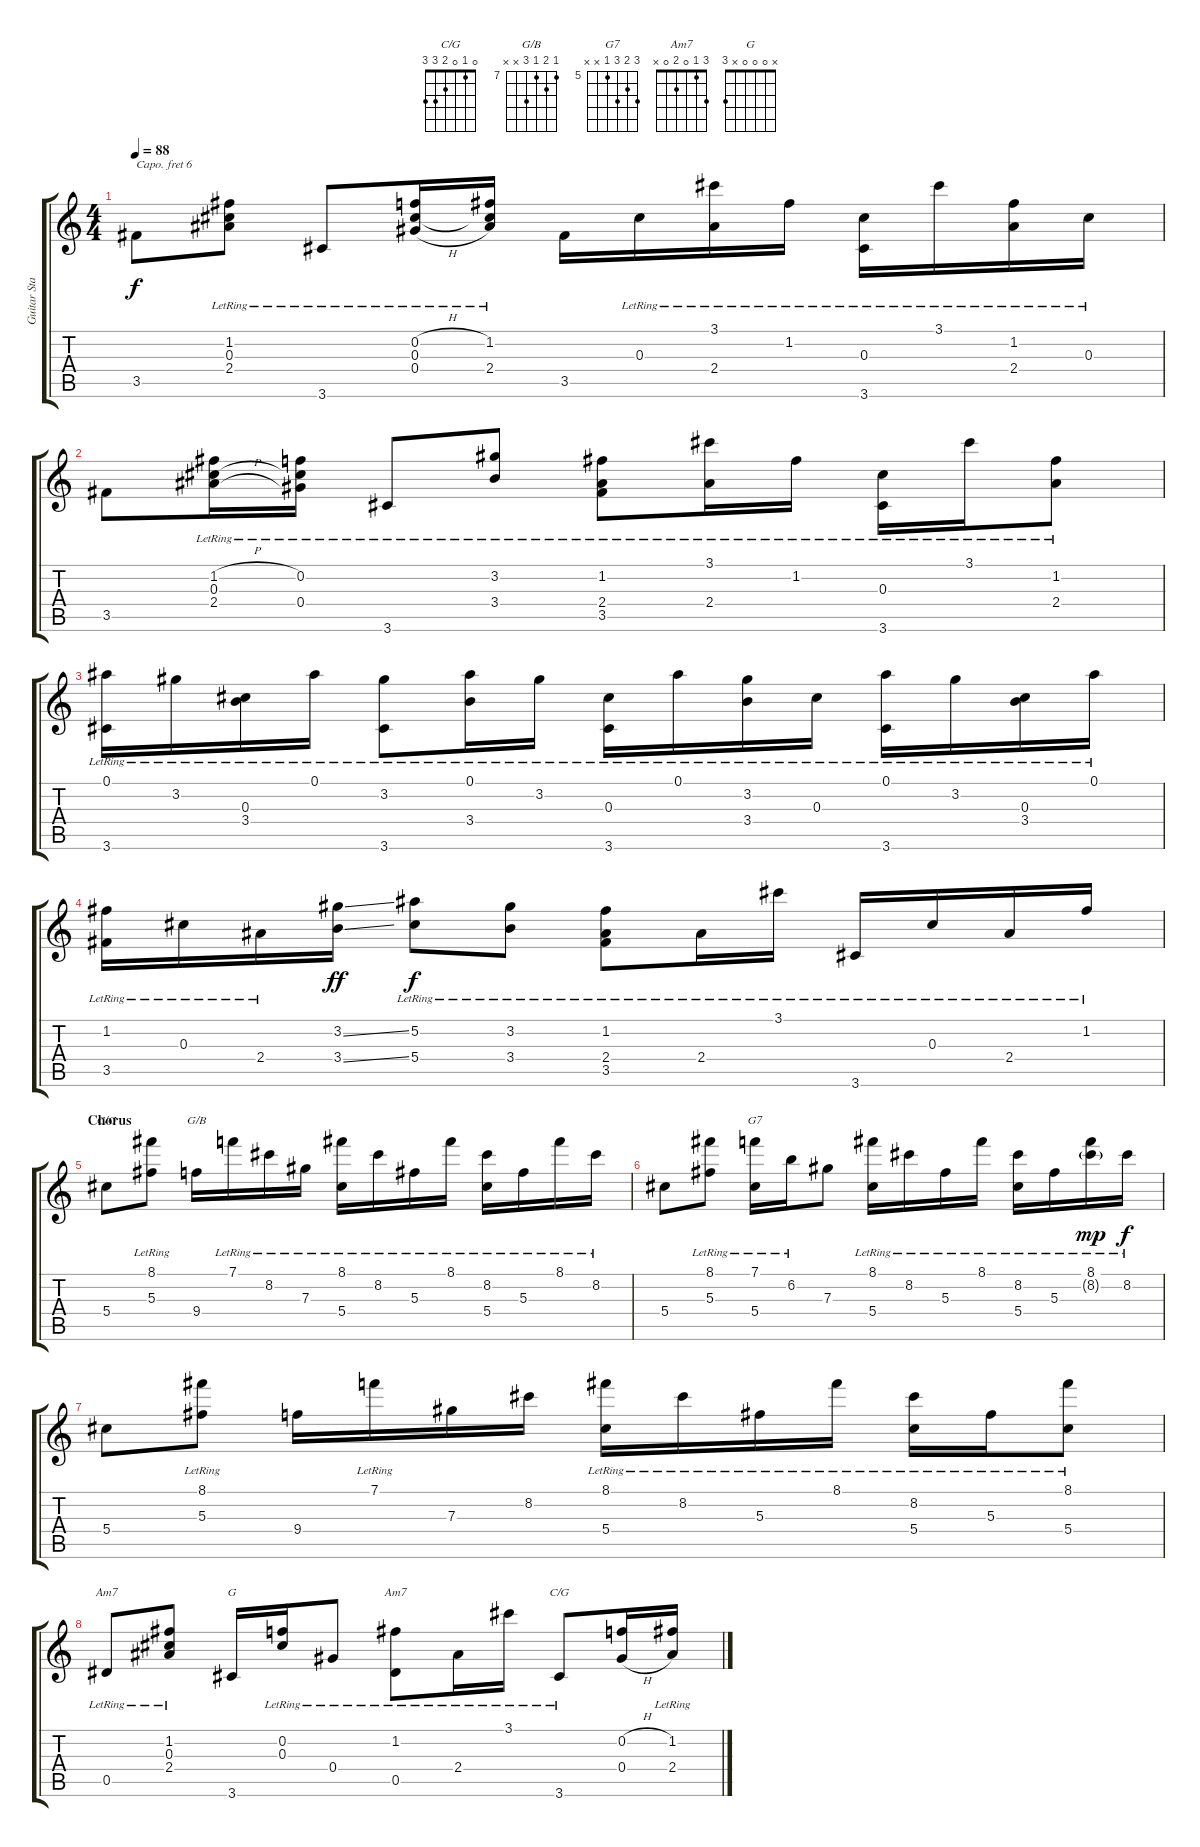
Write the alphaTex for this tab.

\track ("Guitar Standard tuning" "Guitar Sta") {instrument acousticguitarnylon}
\staff {score tabs}
\capo 6
\tuning (E4 B3 G3 D3 A2 E2) {hide}
\chord ("C/G" 8 8 5 5 x x) {firstfret 5}
\chord ("G/B" 7 8 7 9 x x) {firstfret 7}
\chord ("G7" 7 6 7 5 x x) {firstfret 5}
\chord ("Am7" x 1 0 2 0 x)
\chord ("G" x 0 0 0 x 3)
\chord ("Am7" 3 1 0 2 0 x)
\chord ("C/G" 0 1 0 2 3 3)
\ts (4 4)
\tempo 88
\clef g2
\ks c
3.5.8{dy f} (1.2{lr} 0.3{lr} 2.4{lr}).8 3.6{lr}.8 (0.2{h} 0.3{lr} 0.4{h}).16 (1.2{lr} 0.3{t} 2.4{lr}).16 3.5.16 0.3{lr}.16 (3.1{lr} 2.4{lr}).16 1.2{lr}.16 (0.3{lr} 3.6{lr}).16 3.1{lr}.16 (1.2{lr} 2.4{lr}).16 0.3{lr}.16 |
3.5.8 (1.2{h} 0.3{lr} 2.4{h}).16 (0.2{lr} 0.3{t} 0.4{lr}).16 3.6{lr}.8 (3.2{lr} 3.4{lr}).8 (1.2{lr} 2.4{lr} 3.5).8 (3.1{lr} 2.4{lr}).16 1.2{lr}.16 (0.3{lr} 3.6{lr}).16 3.1{lr}.16 (1.2{lr} 2.4{lr}).8 |
(0.1{lr} 3.6{lr}).16 3.2{lr}.16 (0.3{lr} 3.4{lr}).16 0.1{lr}.16 (3.2{lr} 3.6{lr}).8 (0.1{lr} 3.4{lr}).16 3.2{lr}.16 (0.3{lr} 3.6{lr}).16 0.1{lr}.16 (3.2{lr} 3.4{lr}).16 0.3{lr}.16 (0.1{lr} 3.6{lr}).16 3.2{lr}.16 (0.3{lr} 3.4{lr}).16 0.1{lr}.16 |
(1.2{lr} 3.5).16 0.3{lr}.16 2.4{lr}.16 (3.2{ss} 3.4{ss}).16{dy ff} (5.2{lr} 5.4{lr}).8{dy f} (3.2{lr} 3.4{lr}).8 (1.2{lr} 2.4{lr} 3.5).8 2.4{lr}.16 3.1{lr}.16 3.6{lr}.16 0.3{lr}.16 2.4{lr}.16 1.2{lr}.16 |
\section ("" "Chorus")
5.4.8{ch "C/G"} (8.1{lr} 5.3{lr}).8 9.4.16{ch "G/B"} 7.1{lr}.16 8.2{lr}.16 7.3{lr}.16 (8.1{lr} 5.4).16 8.2{lr}.16 5.3{lr}.16 8.1{lr}.16 (8.2{lr} 5.4).16 5.3{lr}.16 8.1{lr}.16 8.2{lr}.16 |
5.4.8 (8.1{lr} 5.3{lr}).8 (7.1{lr} 5.4).16{ch "G7"} 6.2{lr}.16 7.3.8 (8.1{lr} 5.4).16 8.2{lr}.16 5.3{lr}.16 8.1{lr}.16 (8.2{lr} 5.4).16 5.3{lr}.16 (8.1{lr} 8.2{g lr}).16{dy mp} 8.2{lr}.16{dy f} |
5.4.8 (8.1{lr} 5.3{lr}).8 9.4.16 7.1{lr}.16 7.3.16 8.2.16 (8.1{lr} 5.4).16 8.2{lr}.16 5.3{lr}.16 8.1{lr}.16 (8.2{lr} 5.4).16 5.3{lr}.16 (8.1{lr} 5.4{lr}).8 |
0.5{lr}.8{ch "Am7"} (1.2{lr} 0.3{lr} 2.4{lr}).8 3.6.16{ch "G"} (0.2{lr} 0.3{lr}).16 0.4{lr}.8 (1.2{lr} 0.5{lr}).8{ch "Am7"} 2.4{lr}.16 3.1{lr}.16 3.6{lr}.8{ch "C/G"} (0.2{h} 0.4{h}).16 (1.2{lr} 2.4{lr}).16
